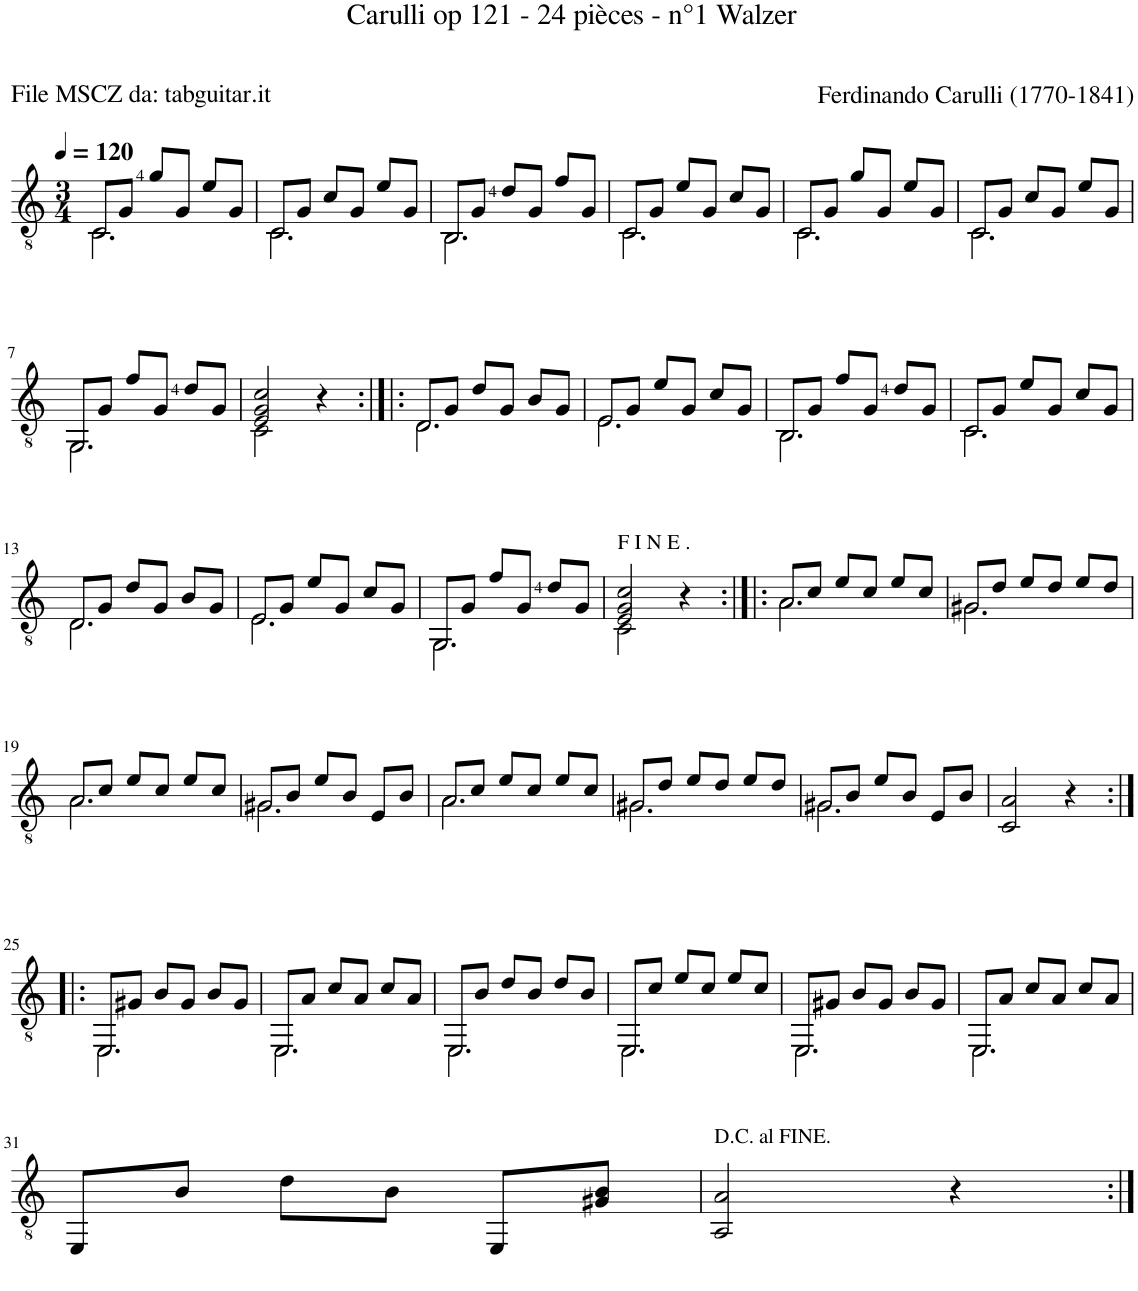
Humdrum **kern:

**kern
*part1
*staff1
*I"Guitar
*I'Guit.
*clefGv2
*k[]
*M3/4
*MM120
=1
!LO:N:head=open
*^
8C/L	2.C\
8G/J	.
8g/L	.
8G/J	.
8e/L	.
8G/J	.
=2	=2
!LO:N:head=open	!
8C/L	2.C\
8G/J	.
8c/L	.
8G/J	.
8e/L	.
8G/J	.
=3	=3
!LO:N:head=open	!
8BB/L	2.BB\
8G/J	.
8d/L	.
8G/J	.
8f/L	.
8G/J	.
=4	=4
!LO:N:head=open	!
8C/L	2.C\
8G/J	.
8e/L	.
8G/J	.
8c/L	.
8G/J	.
=5	=5
!LO:N:head=open	!
8C/L	2.C\
8G/J	.
8g/L	.
8G/J	.
8e/L	.
8G/J	.
=6	=6
!LO:N:head=open	!
8C/L	2.C\
8G/J	.
8c/L	.
8G/J	.
8e/L	.
8G/J	.
!!LO:LB:g=z	!!
=7	=7
!LO:N:head=open	!
8GG/L	2.GG\
8G/J	.
8f/L	.
8G/J	.
8d/L	.
8G/J	.
=8	=8
2E/ 2G/ 2c/	2C\
4r	4ryy
=9:|!|:	=9:|!|:
!LO:N:head=open	!
8D/L	2.D\
8G/J	.
8d/L	.
8G/J	.
8B/L	.
8G/J	.
=10	=10
!LO:N:head=open	!
8E/L	2.E\
8G/J	.
8e/L	.
8G/J	.
8c/L	.
8G/J	.
=11	=11
!LO:N:head=open	!
8BB/L	2.BB\
8G/J	.
8f/L	.
8G/J	.
8d/L	.
8G/J	.
=12	=12
!LO:N:head=open	!
8C/L	2.C\
8G/J	.
8e/L	.
8G/J	.
8c/L	.
8G/J	.
!!LO:LB:g=z	!!
=13	=13
!LO:N:head=open	!
8D/L	2.D\
8G/J	.
8d/L	.
8G/J	.
8B/L	.
8G/J	.
=14	=14
!LO:N:head=open	!
8E/L	2.E\
8G/J	.
8e/L	.
8G/J	.
8c/L	.
8G/J	.
=15	=15
!LO:N:head=open	!
8GG/L	2.GG\
8G/J	.
8f/L	.
8G/J	.
8d/L	.
8G/J	.
=16	=16
2E/ 2G/ 2c/	2C\
4r	4ryy
=17:|!|:	=17:|!|:
!LO:N:head=open	!
8A/L	2.A\
8c/J	.
8e/L	.
8c/J	.
8e/L	.
8c/J	.
=18	=18
!LO:N:head=open	!
8G#X/L	2.G#\
8d/J	.
8e/L	.
8d/J	.
8e/L	.
8d/J	.
!!LO:LB:g=z	!!
=19	=19
!LO:N:head=open	!
8A/L	2.A\
8c/J	.
8e/L	.
8c/J	.
8e/L	.
8c/J	.
=20	=20
!LO:N:head=open	!
8G#X/L	2.G#\
8B/J	.
8e/L	.
8B/J	.
8E/L	.
8B/J	.
=21	=21
!LO:N:head=open	!
8A/L	2.A\
8c/J	.
8e/L	.
8c/J	.
8e/L	.
8c/J	.
=22	=22
!LO:N:head=open	!
8G#X/L	2.G#\
8d/J	.
8e/L	.
8d/J	.
8e/L	.
8d/J	.
=23	=23
!LO:N:head=open	!
8G#X/L	2.G#\
8B/J	.
8e/L	.
8B/J	.
8E/L	.
8B/J	.
*v	*v
=24
2C/ 2A/
4r
!!LO:LB:g=z
=25:|!|:
!LO:N:head=open
*^
8EE/L	2.EE\
8G#X/J	.
8B/L	.
8G#/J	.
8B/L	.
8G#/J	.
=26	=26
!LO:N:head=open	!
8EE/L	2.EE\
8A/J	.
8c/L	.
8A/J	.
8c/L	.
8A/J	.
=27	=27
!LO:N:head=open	!
8EE/L	2.EE\
8B/J	.
8d/L	.
8B/J	.
8d/L	.
8B/J	.
=28	=28
!LO:N:head=open	!
8EE/L	2.EE\
8c/J	.
8e/L	.
8c/J	.
8e/L	.
8c/J	.
=29	=29
!LO:N:head=open	!
8EE/L	2.EE\
8G#X/J	.
8B/L	.
8G#/J	.
8B/L	.
8G#/J	.
=30	=30
!LO:N:head=open	!
8EE/L	2.EE\
8A/J	.
8c/L	.
8A/J	.
8c/L	.
8A/J	.
*v	*v
!!LO:LB:g=z
=31
8EE/L
8B/J
8d\L
8B\J
8EE/L
8G#X/ 8B/J
=32
2AA/ 2A/
4r
=:|!
*-
